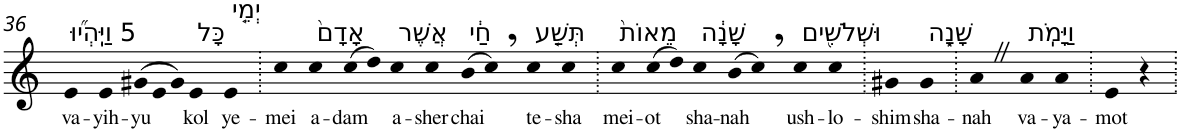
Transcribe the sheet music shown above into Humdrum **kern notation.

**kern	**text
*part1	*part1
*staff1	*staff1
*I"Piano	*
*I'Pno	*
!!LO:PB:g=z
*clefG2	*
*k[]	*
=36	=36
!LO:TX:a:t=5 וַיִּֽהְי֞וּ	!
!	!LO:LY:b
4e	va-
!	!LO:LY:b
4e	-yih-
*Xtuplet	*
!	!LO:LY:b
(>12g#X	-yu
12e	.
12g#)	.
!LO:TX:a:t=כָּל	!
!	!LO:LY:b
4e	kol
!LO:TX:a:t=יְמֵ֤י	!
!	!LO:LY:b
4e	ye-
=37.	=37.
!	!LO:LY:b
4cc	-mei
!LO:TX:a:t=אָדָם֙	!
!	!LO:LY:b
4cc	a-
!	!LO:LY:b
(>8cc	-dam
8dd)	.
!LO:TX:a:t=אֲשֶׁר	!
!	!LO:LY:b
4cc	a-
!	!LO:LY:b
4cc	-sher
!LO:TX:a:t=חַ֔י	!
!	!LO:LY:b
(>8b	chai
8cc,)	.
!LO:TX:a:t=תְּשַׁ֤ע	!
!	!LO:LY:b
4cc	te-
!	!LO:LY:b
4cc	-sha
=38.	=38.
!LO:TX:a:t=מֵאוֹת֙	!
!	!LO:LY:b
4cc	mei-
!	!LO:LY:b
(>8cc	-ot
8dd)	.
!LO:TX:a:t=שָׁנָ֔ה	!
!	!LO:LY:b
4cc	sha-
!	!LO:LY:b
(>8b	-nah
8cc,)	.
!LO:TX:a:t=וּשְׁלֹשִׁ֖ים	!
!	!LO:LY:b
4cc	ush-
!	!LO:LY:b
4cc	-lo-
=39.	=39.
!	!LO:LY:b
4g#X	-shim
!LO:TX:a:t=שָׁנָ֑ה	!
!	!LO:LY:b
4g#	sha-
=40.	=40.
!	!LO:LY:b
4aZ	-nah
!LO:TX:a:t=וַיָּמֹֽת	!
!	!LO:LY:b
4a	va-
!	!LO:LY:b
4a	-ya-
=41.	=41.
!	!LO:LY:b
4e	-mot
4r	.
=.	=.
*-	*-
